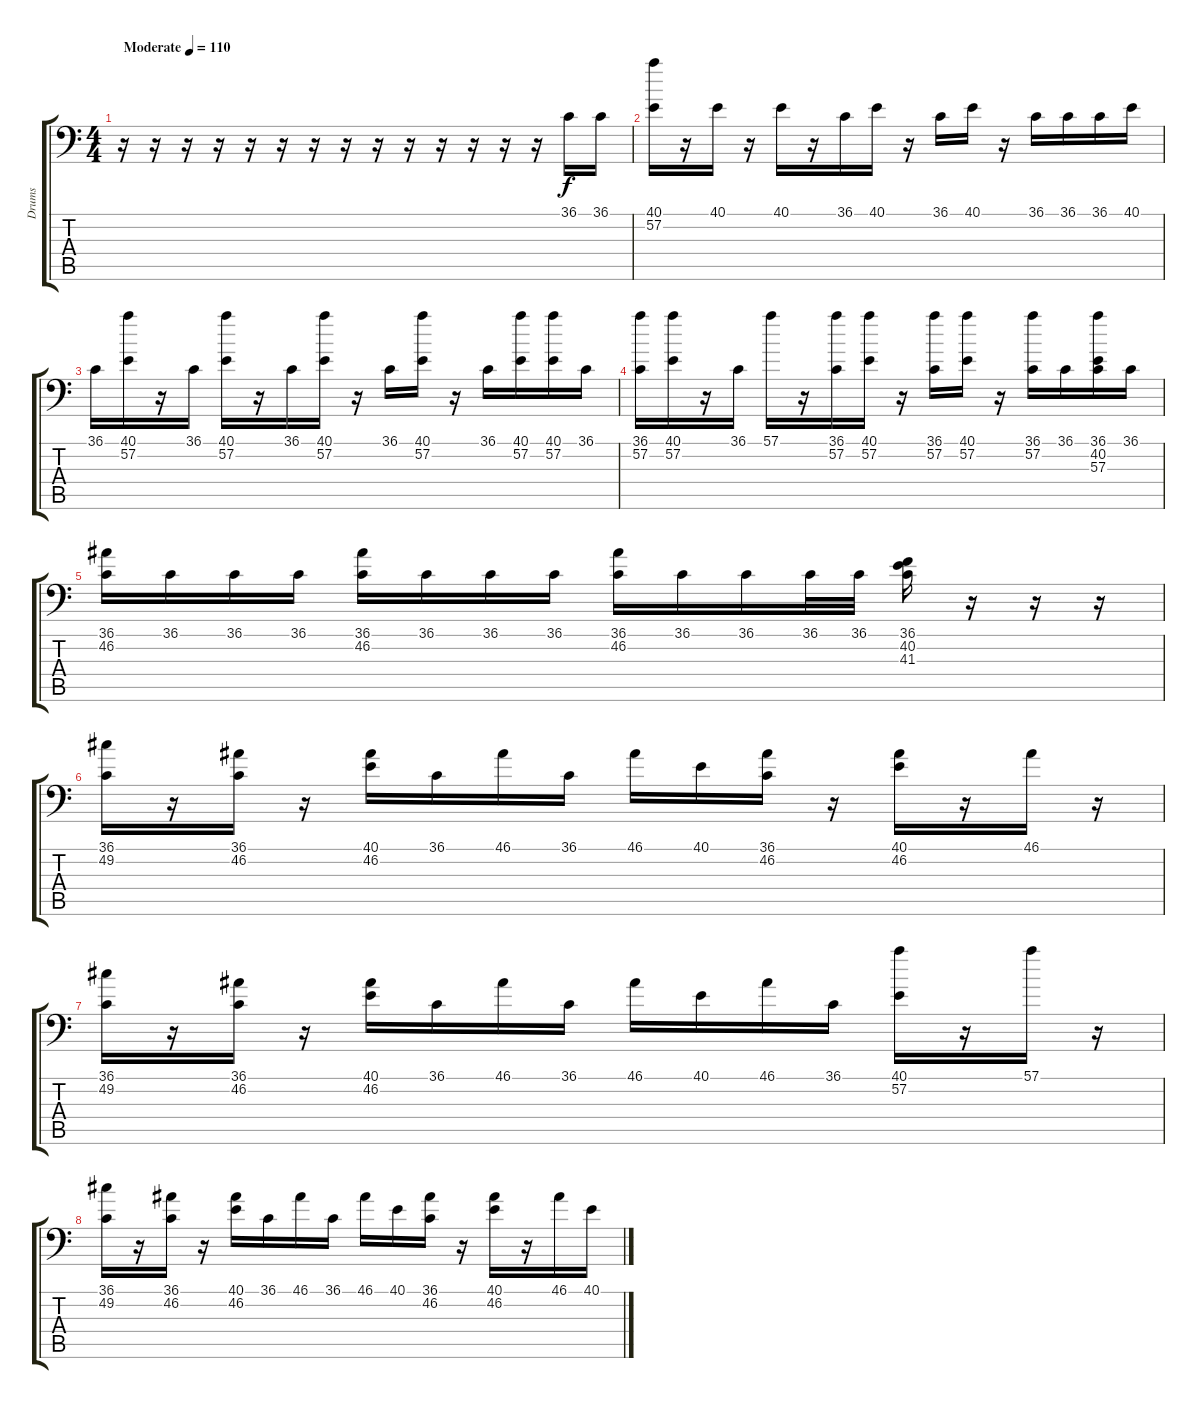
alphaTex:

\track ("Drums" "Drums") {instrument acousticgrandpiano}
\staff {score tabs}
\tuning (C-1 C-1 C-1 C-1 C-1 C-1) {hide}
\ts (4 4)
\tempo (110 "Moderate")
\clef f4
\ks c
r.16{dy f instrument acousticgrandpiano} r.16 r.16 r.16 r.16 r.16 r.16 r.16 r.16 r.16 r.16 r.16 r.16 r.16 36.1.16 36.1.16 |
(40.1 57.2).16 r.16 40.1.16 r.16 40.1.16 r.16 36.1.16 40.1.16 r.16 36.1.16 40.1.16 r.16 36.1.16 36.1.16 36.1.16 40.1.16 |
36.1.16 (40.1 57.2).16 r.16 36.1.16 (40.1 57.2).16 r.16 36.1.16 (40.1 57.2).16 r.16 36.1.16 (40.1 57.2).16 r.16 36.1.16 (40.1 57.2).16 (40.1 57.2).16 36.1.16 |
(36.1 57.2).16 (40.1 57.2).16 r.16 36.1.16 57.1.16 r.16 (36.1 57.2).16 (40.1 57.2).16 r.16 (36.1 57.2).16 (40.1 57.2).16 r.16 (36.1 57.2).16 36.1.16 (36.1 40.2 57.3).16 36.1.16 |
(36.1 46.2).16 36.1.16 36.1.16 36.1.16 (36.1 46.2).16 36.1.16 36.1.16 36.1.16 (36.1 46.2).16 36.1.16 36.1.16 36.1.32 36.1.32 (36.1 40.2 41.3).16 r.16 r.16 r.16 |
(36.1 49.2).16 r.16 (36.1 46.2).16 r.16 (40.1 46.2).16 36.1.16 46.1.16 36.1.16 46.1.16 40.1.16 (36.1 46.2).16 r.16 (40.1 46.2).16 r.16 46.1.16 r.16 |
(36.1 49.2).16 r.16 (36.1 46.2).16 r.16 (40.1 46.2).16 36.1.16 46.1.16 36.1.16 46.1.16 40.1.16 46.1.16 36.1.16 (40.1 57.2).16 r.16 57.1.16 r.16 |
(36.1 49.2).16 r.16 (36.1 46.2).16 r.16 (40.1 46.2).16 36.1.16 46.1.16 36.1.16 46.1.16 40.1.16 (36.1 46.2).16 r.16 (40.1 46.2).16 r.16 46.1.16 40.1.16
